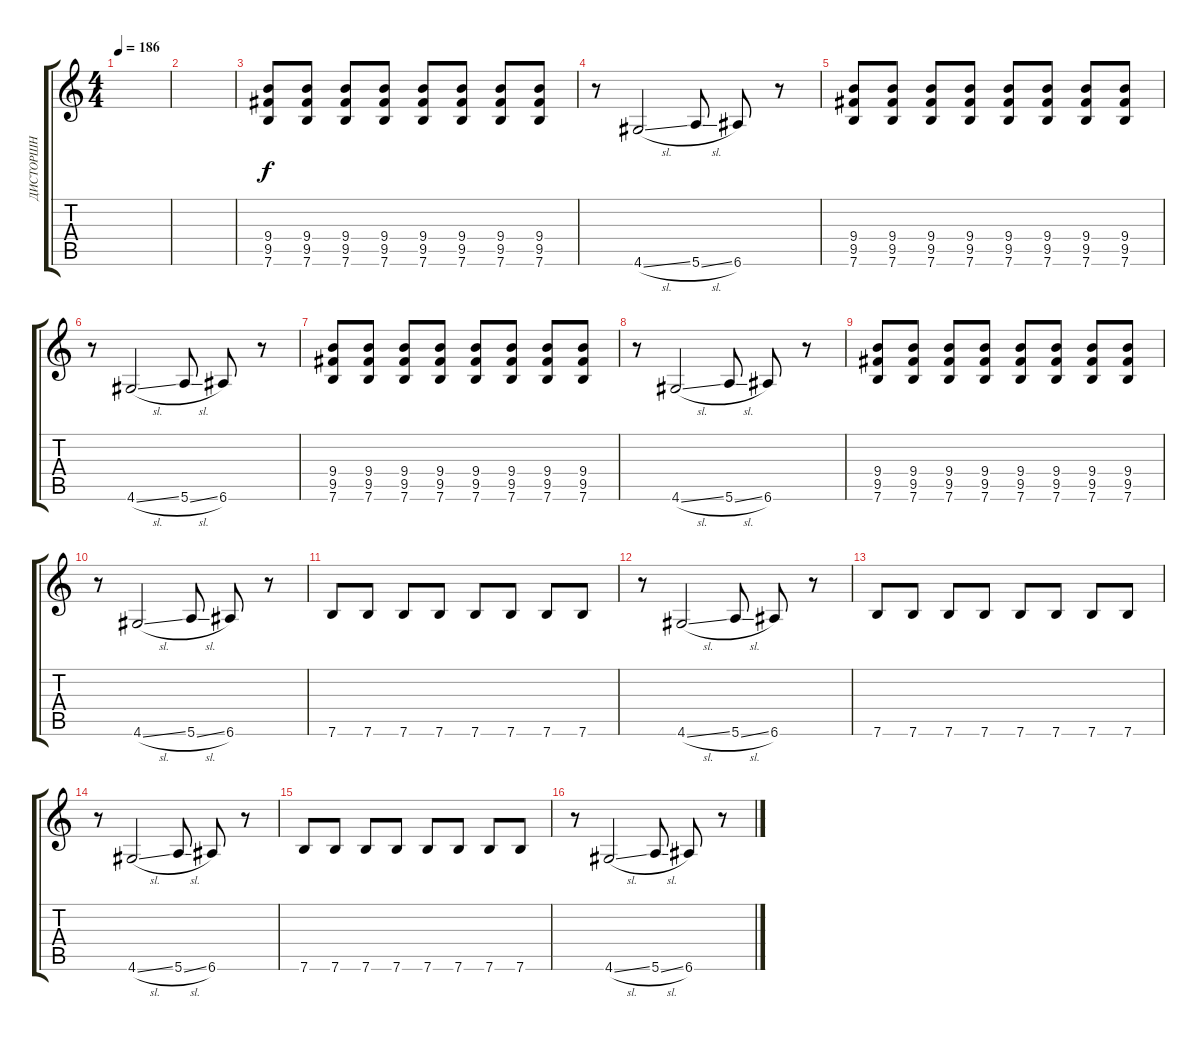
\track ("ДИСТОРШН" "ДИСТОРШН") {instrument distortionguitar}
\staff {score tabs}
\tuning (E4 B3 G3 D3 A2 E2) {hide}
\ts (4 4)
\tempo 186
\clef g2
\ks c
|
|
(9.4 9.5 7.6).8 (9.4 9.5 7.6).8 (9.4 9.5 7.6).8 (9.4 9.5 7.6).8 (9.4 9.5 7.6).8 (9.4 9.5 7.6).8 (9.4 9.5 7.6).8 (9.4 9.5 7.6).8 |
r.8 4.6{sl}.2 5.6{sl}.8 6.6.8 r.8 |
(9.4 9.5 7.6).8 (9.4 9.5 7.6).8 (9.4 9.5 7.6).8 (9.4 9.5 7.6).8 (9.4 9.5 7.6).8 (9.4 9.5 7.6).8 (9.4 9.5 7.6).8 (9.4 9.5 7.6).8 |
r.8 4.6{sl}.2 5.6{sl}.8 6.6.8 r.8 |
(9.4 9.5 7.6).8 (9.4 9.5 7.6).8 (9.4 9.5 7.6).8 (9.4 9.5 7.6).8 (9.4 9.5 7.6).8 (9.4 9.5 7.6).8 (9.4 9.5 7.6).8 (9.4 9.5 7.6).8 |
r.8 4.6{sl}.2 5.6{sl}.8 6.6.8 r.8 |
(9.4 9.5 7.6).8 (9.4 9.5 7.6).8 (9.4 9.5 7.6).8 (9.4 9.5 7.6).8 (9.4 9.5 7.6).8 (9.4 9.5 7.6).8 (9.4 9.5 7.6).8 (9.4 9.5 7.6).8 |
r.8 4.6{sl}.2 5.6{sl}.8 6.6.8 r.8 |
7.6.8 7.6.8 7.6.8 7.6.8 7.6.8 7.6.8 7.6.8 7.6.8 |
r.8 4.6{sl}.2 5.6{sl}.8 6.6.8 r.8 |
7.6.8 7.6.8 7.6.8 7.6.8 7.6.8 7.6.8 7.6.8 7.6.8 |
r.8 4.6{sl}.2 5.6{sl}.8 6.6.8 r.8 |
7.6.8 7.6.8 7.6.8 7.6.8 7.6.8 7.6.8 7.6.8 7.6.8 |
r.8 4.6{sl}.2 5.6{sl}.8 6.6.8 r.8
